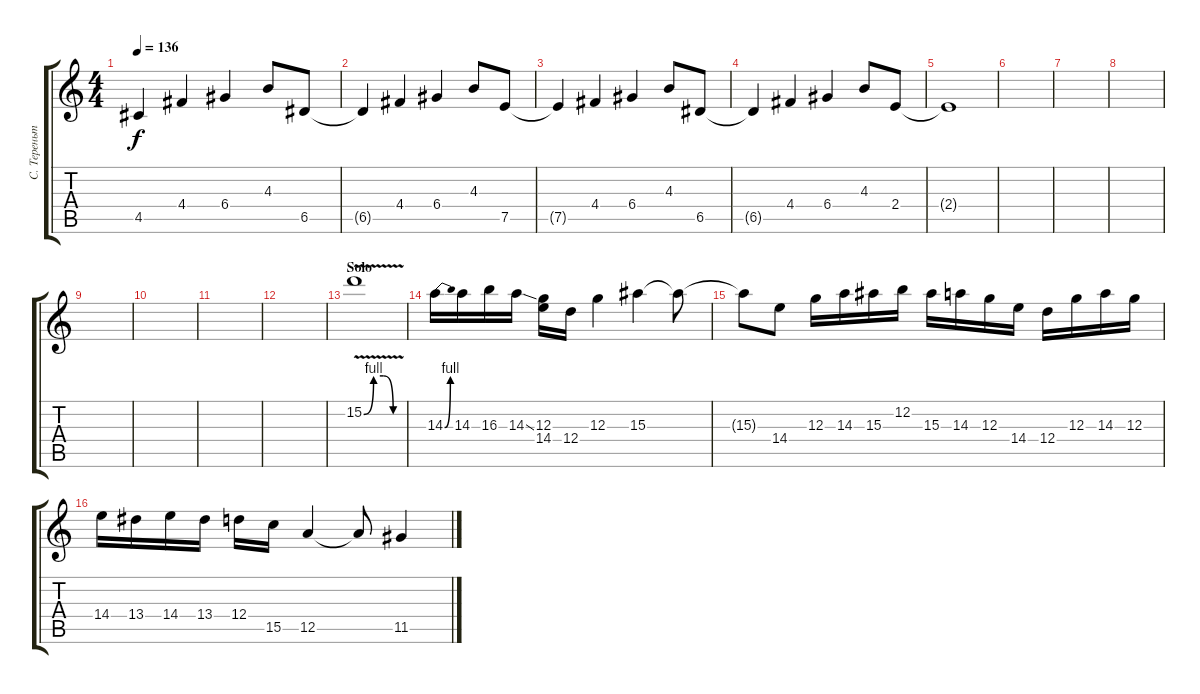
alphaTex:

\track ("С. Тереньтьев" "С. Тереньт") {instrument distortionguitar}
\staff {score tabs}
\tuning (E4 B3 G3 D3 A2 E2) {hide}
\ts (4 4)
\tempo 136
\clef g2
\ks c
4.5{t}.4{dy f} 4.4.4 6.4.4 4.3.8 6.5.8 |
6.5{t}.4 4.4.4 6.4.4 4.3.8 7.5.8 |
7.5{t}.4 4.4.4 6.4.4 4.3.8 6.5.8 |
6.5{t}.4 4.4.4 6.4.4 4.3.8 2.4.8 |
2.4{t}.1 |
|
|
|
|
|
|
|
\section ("" "Solo")
15.2{be (custom 0 0 15 4 30 4 45 0 60 0) v}.1 |
14.3{be (bend 0 0 60 4)}.16 14.3.16 16.3.16 14.3{ss}.16 (12.3 14.4).16 12.4.16 12.3.4 15.3.4 15.3{t}.8 |
15.3{t}.8 14.4.8 12.3.16 14.3.16 15.3.16 12.2.16 15.3.16 14.3.16 12.3.16 14.4.16 12.4.16 12.3.16 14.3.16 12.3.16 |
14.4.16 13.4.16 14.4.16 13.4.16 12.4.16 15.5.16 12.5.4 12.5{t}.8 11.5{ss}.4
